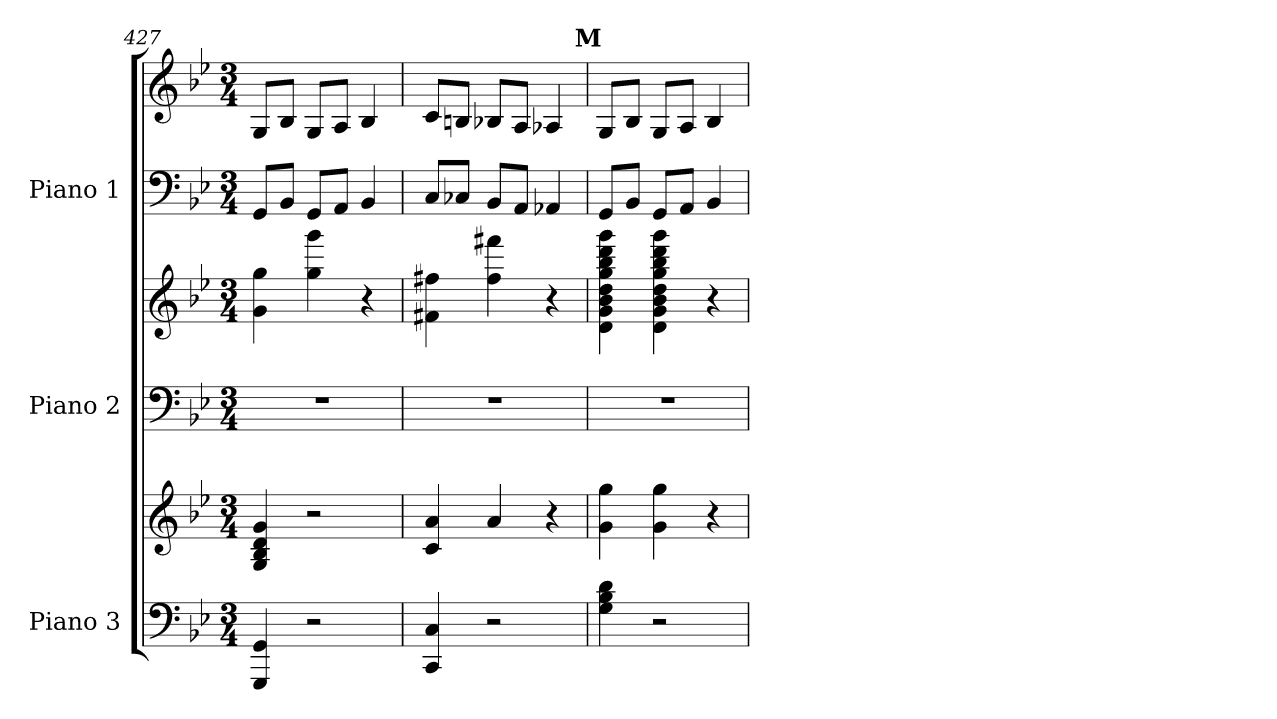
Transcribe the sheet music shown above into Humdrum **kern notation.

**kern	**kern	**kern	**kern	**kern	**kern
*part3	*part3	*part2	*part2	*part1	*part1
*staff6	*staff5	*staff4	*staff3	*staff2	*staff1
*I"Piano 3	*	*I"Piano 2	*	*I"Piano 1	*
*I'Pno. 3	*	*I'Pno. 2	*	*I'Pno. 1	*
!!LO:LB:g=z
*clefF4	*clefG2	*clefF4	*clefG2	*clefF4	*clefG2
*k[b-e-]	*k[b-e-]	*k[b-e-]	*k[b-e-]	*k[b-e-]	*k[b-e-]
*M3/4	*M3/4	*M3/4	*M3/4	*M3/4	*M3/4
=427	=427	=427	=427	=427	=427
4GGG/ 4GG/	4G/ 4B-/ 4d/ 4g/	2.r	4g\ 4gg\	8GG/L	8G/L
.	.	.	.	8BB-/J	8B-/J
2r	2r	.	4gg\ 4ggg\	8GG/L	8G/L
.	.	.	.	8AA/J	8A/J
.	.	.	4r	4BB-/	4B-/
=428	=428	=428	=428	=428	=428
4CC/ 4C/	4c/ 4a/	2.r	4f#X\ 4ff#X\	8C/L	8c/L
.	.	.	.	8C-X/J	8Bn/J
2r	4a/	.	4ff#\ 4fff#X\	8BB-/L	8B-X/L
.	.	.	.	8AA/J	8A/J
.	4r	.	4r	4AA-X/	4A-X/
!!LO:REH:place=s1:a:B:enc=none:fs=14:t=M
=429	=429	=429	=429	=429	=429
4G\ 4B-\ 4d\	4g\ 4gg\	2.r	4d\ 4g\ 4b-\ 4dd\ 4gg\ 4bb-\ 4ddd\ 4ggg\	8GG/L	8G/L
.	.	.	.	8BB-/J	8B-/J
2r	4g\ 4gg\	.	4d\ 4g\ 4b-\ 4dd\ 4gg\ 4bb-\ 4ddd\ 4ggg\	8GG/L	8G/L
.	.	.	.	8AA/J	8A/J
.	4r	.	4r	4BB-/	4B-/
=	=	=	=	=	=
*-	*-	*-	*-	*-	*-
